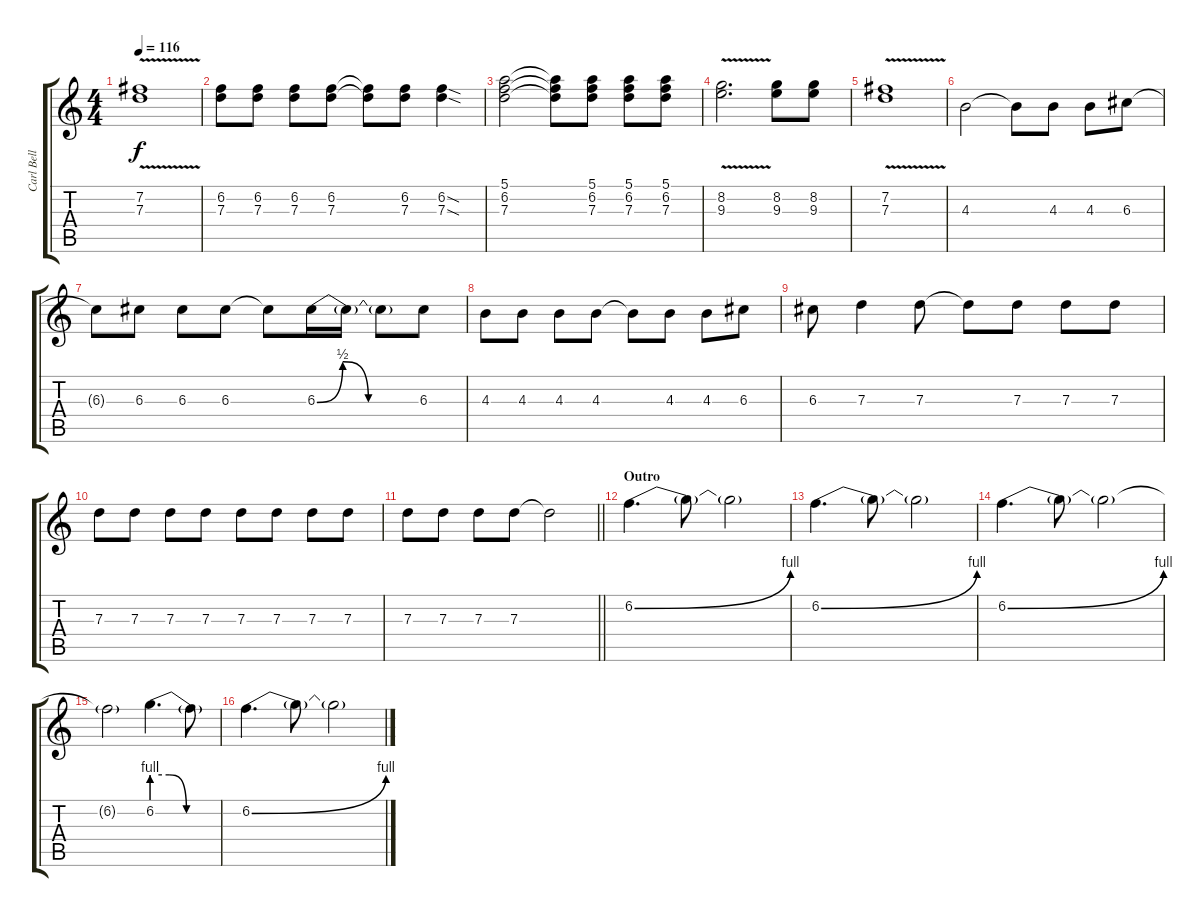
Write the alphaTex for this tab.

\track ("Carl Bell (Lead Guitar)" "Carl Bell ") {instrument distortionguitar}
\staff {score tabs}
\tuning (E4 B3 G3 D3 A2 D2) {hide}
\ts (4 4)
\tempo 116
\clef g2
\ks c
(7.2{v} 7.3{v}).1{dy f} |
(6.2 7.3).8 (6.2 7.3).8 (6.2 7.3).8 (6.2 7.3).8 (6.2{t} 7.3{t}).8 (6.2 7.3).8 (6.2{sod} 7.3{sod}).4 |
(5.1 6.2 7.3).2 (5.1{t} 6.2{t} 7.3{t}).8 (5.1 6.2 7.3).8 (5.1 6.2 7.3).8 (5.1 6.2 7.3).8 |
(8.2{v} 9.3{v}).2{d} (8.2 9.3).8 (8.2 9.3).8 |
(7.2{v} 7.3{v}).1 |
4.3.2 4.3{t}.8 4.3.8 4.3.8 6.3.8 |
6.3{t}.8 6.3.8 6.3.8 6.3.8 6.3{t}.8 6.3{be (custom 0 0 15 2 30 0 60 0)}.16 6.3{t}.16 6.3{t}.8 6.3.8 |
4.3.8 4.3.8 4.3.8 4.3.8 4.3{t}.8 4.3.8 4.3.8 6.3.8 |
6.3.8 7.3.4 7.3.8 7.3{t}.8 7.3.8 7.3.8 7.3.8 |
7.3.8 7.3.8 7.3.8 7.3.8 7.3.8 7.3.8 7.3.8 7.3.8 |
\barLineRight lightlight
7.3.8 7.3.8 7.3.8 7.3.8 7.3{t}.2 |
\section ("" "Outro")
6.2{be (bend 0 0 60 4)}.4{d} 6.2{t}.8 6.2{t}.2 |
6.2{be (bend 0 0 60 4)}.4{d} 6.2{t}.8 6.2{t}.2 |
6.2{be (bend 0 0 60 4)}.4{d} 6.2{t}.8 6.2{t}.2 |
6.2{t}.2 6.2{be (custom 0 4 15 4 30 0 60 0)}.4{d} 6.2{t}.8 |
6.2{be (bend 0 0 60 4)}.4{d} 6.2{t}.8 6.2{t}.2
